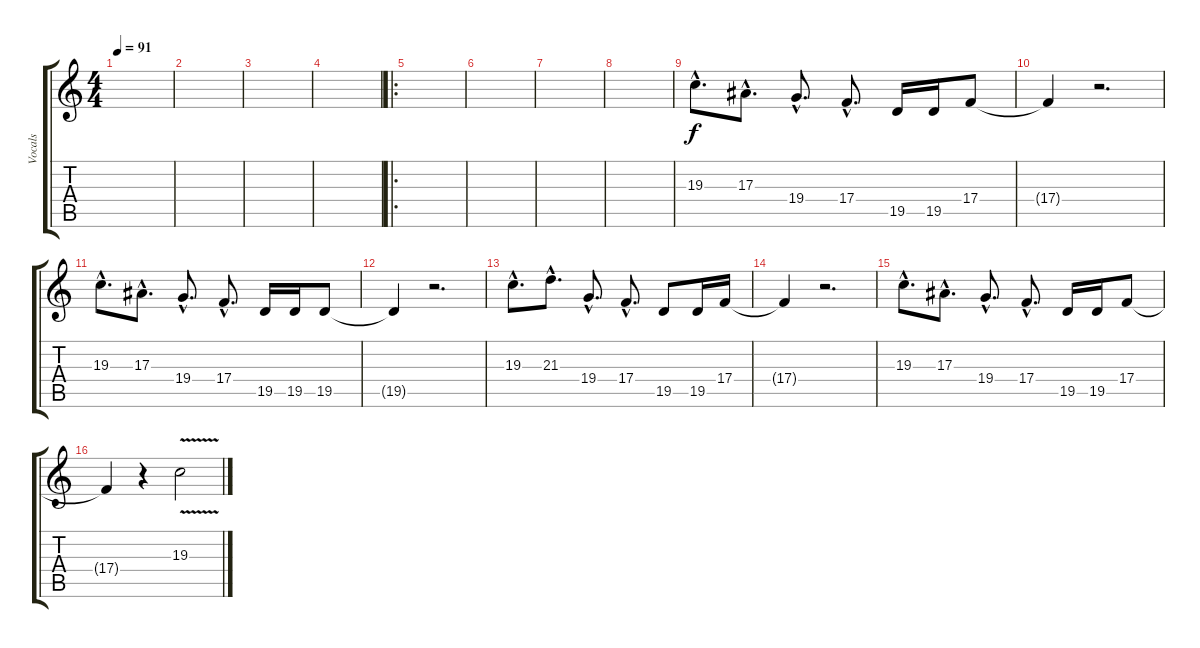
\track ("Vocals" "Vocals") {instrument lead1square}
\staff {score tabs}
\tuning (D4 A3 F3 C3 G2 C2) {hide}
\ts (4 4)
\tempo 91
\clef g2
\ks c
|
|
|
|
\ro
|
|
|
|
19.3{hac}.8{d} 17.3{hac}.8{d} 19.4{hac}.8{d} 17.4{hac}.8{d} 19.5.16 19.5.16 17.4.8 |
17.4{t}.4 r.2{d} |
19.3{hac}.8{d} 17.3{hac}.8{d} 19.4{hac}.8{d} 17.4{hac}.8{d} 19.5.16 19.5.16 19.5.8 |
19.5{t}.4 r.2{d} |
19.3{hac}.8{d} 21.3{hac}.8{d} 19.4{hac}.8{d} 17.4{hac}.8{d} 19.5.8 19.5.16 17.4.16 |
17.4{t}.4 r.2{d} |
19.3{hac}.8{d} 17.3{hac}.8{d} 19.4{hac}.8{d} 17.4{hac}.8{d} 19.5.16 19.5.16 17.4.8 |
17.4{t}.4 r.4 19.3{v}.2
